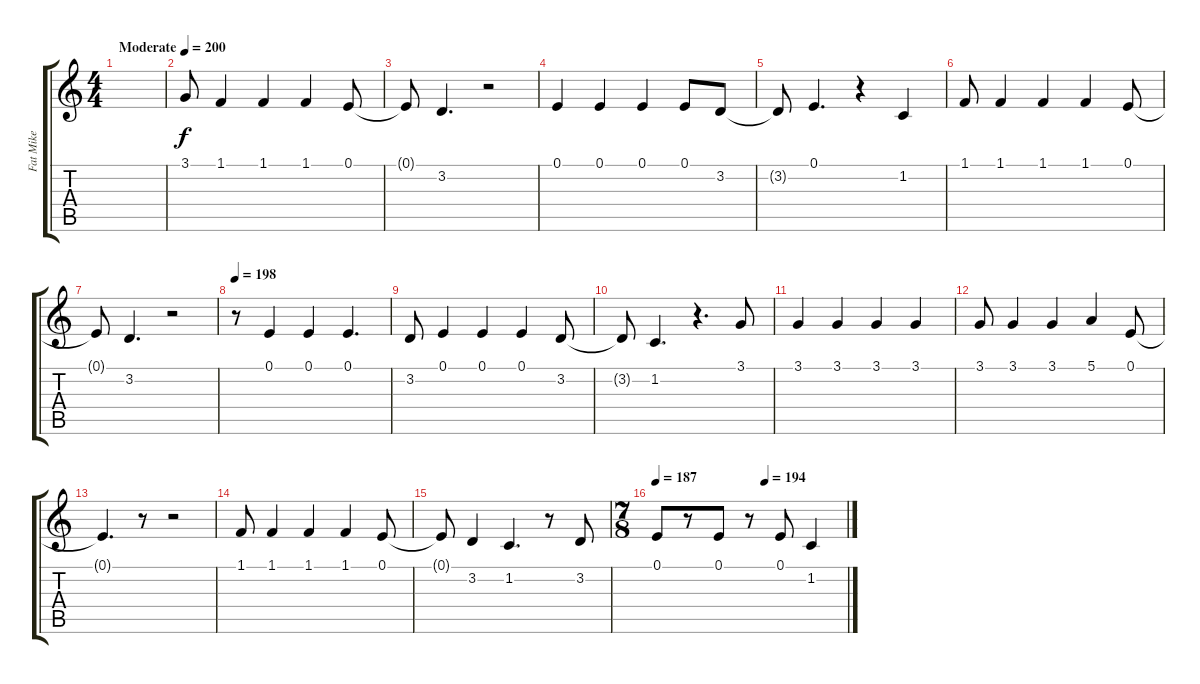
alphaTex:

\track ("Fat Mike" "Fat Mike") {instrument bassoon}
\staff {score tabs}
\tuning (E4 B3 G3 D3 A2 E2) {hide}
\ts (4 4)
\tempo (200 "Moderate")
\clef g2
\ks c
|
3.1.8 1.1.4 1.1.4 1.1.4 0.1.8 |
0.1{t}.8 3.2.4{d} r.2 |
0.1.4 0.1.4 0.1.4 0.1.8 3.2.8 |
3.2{t}.8 0.1.4{d} r.4 1.2.4 |
1.1.8 1.1.4 1.1.4 1.1.4 0.1.8 |
0.1{t}.8 3.2.4{d} r.2 |
\tempo 198
r.8 0.1.4 0.1.4 0.1.4{d} |
3.2.8 0.1.4 0.1.4 0.1.4 3.2.8 |
3.2{t}.8 1.2.4{d} r.4{d} 3.1.8 |
3.1.4 3.1.4 3.1.4 3.1.4 |
3.1.8 3.1.4 3.1.4 5.1.4 0.1.8 |
0.1{t}.4{d} r.8 r.2 |
1.1.8 1.1.4 1.1.4 1.1.4 0.1.8 |
0.1{t}.8 3.2.4 1.2.4{d} r.8 3.2.8 |
\ts (7 8)
\tempo 187
\tempo (194 0.5714285714285714)
0.1.8 r.8 0.1.8 r.8 0.1.8 1.2.4
